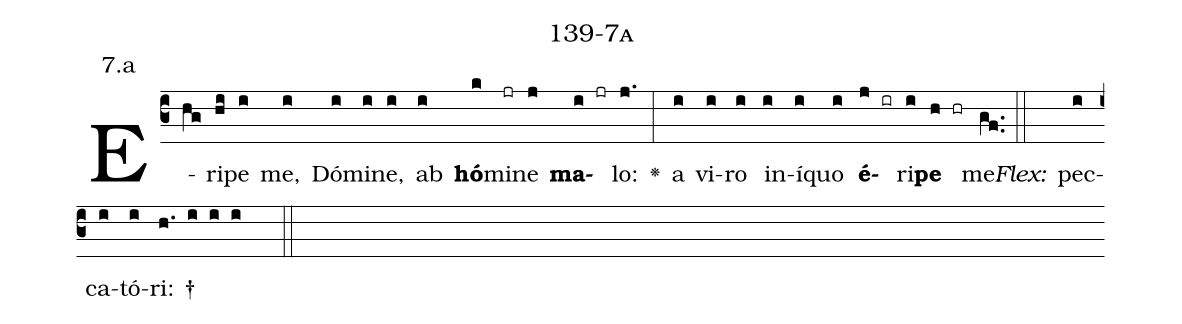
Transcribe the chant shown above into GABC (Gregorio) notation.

name: 139-7a;
annotation: 7.a;
%%
(c3)E(hg)ri(hi)pe(i) me,(i) Dó(i)mi(i)ne,(i) ab(i) <b>hó</b>(k)mi(jr)ne(j) <b>ma</b>(i jr)lo:(j.) <v>\greheightstar</v>(:) a(i) vi(i)ro(i) in(i)í(i)quo(i) <b>é</b>(j ir)ri(i)<b>pe</b>(h hr) me.(gf..) (::)
<i>Flex:</i>()  pec(i)ca(i)tó(i)ri: †(h. i i i  ::)

%E(i) u(i) o(j) u(i) a(h) e.(gf..) (::)
